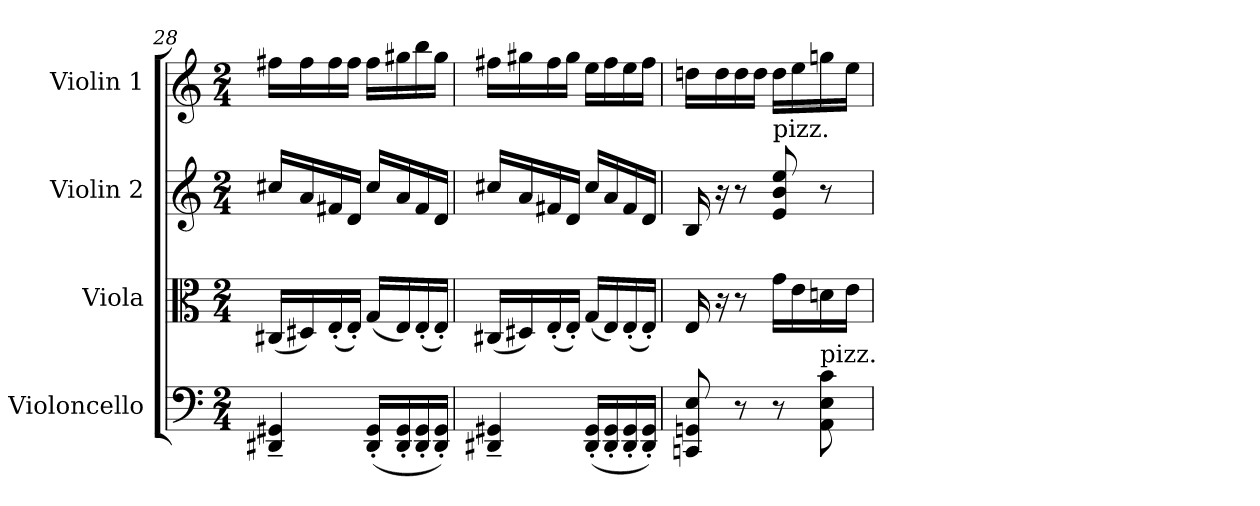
**kern	**kern	**dynam	**kern	**kern	**dynam
*part4	*part3	*part3	*part2	*part1	*part1
*staff4	*staff3	*staff3	*staff2	*staff1	*staff1
*I"Violoncello	*I"Viola	*	*I"Violin 2	*I"Violin 1	*
*I'Vc	*I'Vla	*	*I'Vln	*I'Vln	*
*clefF4	*clefC3	*	*clefG2	*clefG2	*
*k[]	*k[]	*	*k[]	*k[]	*
*M2/4	*M2/4	*	*M2/4	*M2/4	*
=28	=28	=28	=28	=28	=28
4DD#X/~ 4GG#X/~	(16C#X/LL	.	16cc#X/LL	16ff#X\LL	.
.	16D#X/)	.	16a/	16ff#\	.
.	(16E'/	.	16f#X/	16ff#\	.
.	16E'/JJ)	.	16d/JJ	16ff#\JJ	.
(16DD#/' 16GG#/'LL	(16G/LL	.	16cc#/LL	16ff#\LL	.
16DD#/' 16GG#/'	16E/)	.	16a/	16gg#X\	.
16DD#/' 16GG#/'	(16E'/	.	16f#/	16bb\	.
16DD#/' 16GG#/'JJ)	16E'/JJ)	.	16d/JJ	16gg#\JJ	.
=29	=29	=29	=29	=29	=29
4DD#X/~ 4GG#X/~	(16C#X/LL	.	16cc#X/LL	16ff#X\LL	.
.	16D#X/)	.	16a/	16gg#X\	.
.	(16E'/	.	16f#X/	16ff#\	.
.	16E'/JJ)	.	16d/JJ	16gg#\JJ	.
(16DD#/' 16GG#/'LL	(16G/LL	.	16cc#/LL	16ee\LL	.
16DD#/' 16GG#/'	16E/)	.	16a/	16ff#\	.
16DD#/' 16GG#/'	(16E'/	.	16f#/	16ee\	.
16DD#/' 16GG#/'JJ)	16E'/JJ)	.	16d/JJ	16ff#\JJ	.
=30	=30	=30	=30	=30	=30
!	!	!	!	!	!LO:DY:b
!	!	!	!	!	!LO:DY:n=1:b
!	!	!	!	!	!LO:DY:n=2:b
8CCn/ 8GGn/ 8E/	16E/	.	16B/	16ddn\LL	f f other-dynamics
.	16r	.	16r	16dd\	.
8r	8r	.	8r	16dd\	.
.	.	.	.	16dd\JJ	.
!	!	!	!LO:TX:a:t=pizz.	!	!
!	!	!LO:DY:b	!	!	!
!	!	!LO:DY:n=1:b	!	!	!
8r	16g\LL	f other-dynamics	8e/ 8b/ 8ee/	16dd\LL	.
.	16e\	.	.	16ee\	.
!LO:TX:a:t=pizz.	!	!	!	!	!
8AA\ 8E\ 8c\	16dn\	.	8r	16ggn\	.
.	16e\JJ	.	.	16ee\JJ	.
=	=	=	=	=	=
*-	*-	*-	*-	*-	*-
